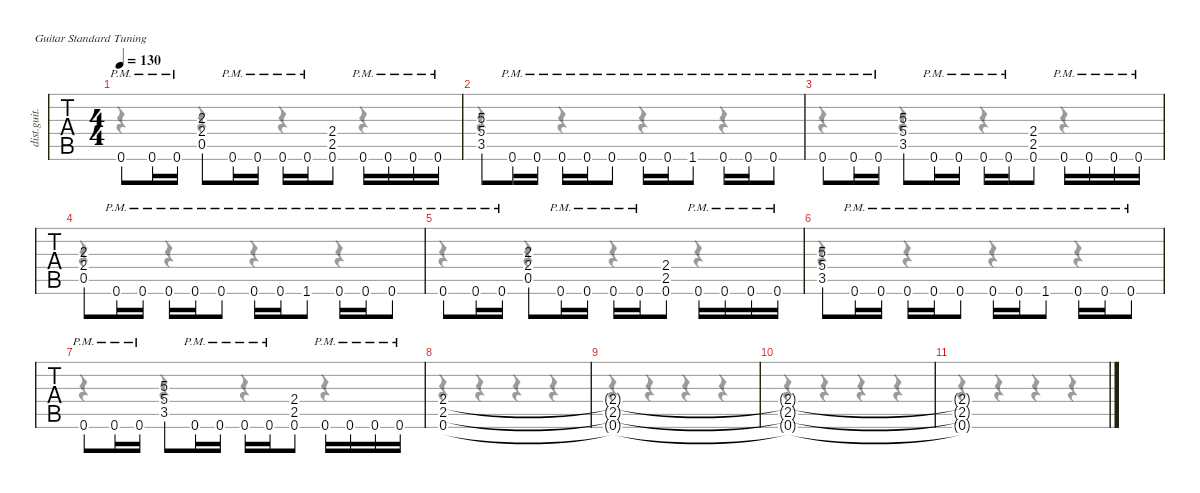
\defaultSystemsLayout 4
\hideDynamics
\bracketExtendMode nobrackets
\track ("James Hetfield - Rhythm Guitar" "dist.guit.") {instrument distortionguitar}
\staff {tabs}
\tuning (E4 B3 G3 D3 A2 E2)
\voice
\ts (4 4)
\tempo 130
\clef g2
\ks c
0.6{pm}.8{dy f beam Up} 0.6{pm}.16{beam Up} 0.6{pm}.16{beam Up} (2.3 2.4 0.5).8{beam Up} 0.6{pm}.16{beam Up} 0.6{pm}.16{beam Up} 0.6{pm}.16{beam Up} 0.6{pm}.16{beam Up} (2.4 2.5 0.6).8{beam Up} 0.6{pm}.16{beam Up} 0.6{pm}.16{beam Up} 0.6{pm}.16{beam Up} 0.6{pm}.16{beam Up} |
(5.3 5.4 3.5).8{beam Up} 0.6{pm}.16{beam Up} 0.6{pm}.16{beam Up} 0.6{pm}.16{beam Up} 0.6{pm}.16{beam Up} 0.6{pm}.8{beam Up} 0.6{pm}.16{beam Up} 0.6{pm}.16{beam Up} 1.6{pm}.8{beam Up} 0.6{pm}.16{beam Up} 0.6{pm}.16{beam Up} 0.6{pm}.8{beam Up} |
0.6{pm}.8{beam Up} 0.6{pm}.16{beam Up} 0.6{pm}.16{beam Up} (5.3 5.4 3.5).8{beam Up} 0.6{pm}.16{beam Up} 0.6{pm}.16{beam Up} 0.6{pm}.16{beam Up} 0.6{pm}.16{beam Up} (2.4 2.5 0.6).8{beam Up} 0.6{pm}.16{beam Up} 0.6{pm}.16{beam Up} 0.6{pm}.16{beam Up} 0.6{pm}.16{beam Up} |
(2.3 2.4 0.5).8{beam Up} 0.6{pm}.16{beam Up} 0.6{pm}.16{beam Up} 0.6{pm}.16{beam Up} 0.6{pm}.16{beam Up} 0.6{pm}.8{beam Up} 0.6{pm}.16{beam Up} 0.6{pm}.16{beam Up} 1.6{pm}.8{beam Up} 0.6{pm}.16{beam Up} 0.6{pm}.16{beam Up} 0.6{pm}.8{beam Up} |
0.6{pm}.8{beam Up} 0.6{pm}.16{beam Up} 0.6{pm}.16{beam Up} (2.3 2.4 0.5).8{beam Up} 0.6{pm}.16{beam Up} 0.6{pm}.16{beam Up} 0.6{pm}.16{beam Up} 0.6{pm}.16{beam Up} (2.4 2.5 0.6).8{beam Up} 0.6{pm}.16{beam Up} 0.6{pm}.16{beam Up} 0.6{pm}.16{beam Up} 0.6{pm}.16{beam Up} |
(5.3 5.4 3.5).8{beam Up} 0.6{pm}.16{beam Up} 0.6{pm}.16{beam Up} 0.6{pm}.16{beam Up} 0.6{pm}.16{beam Up} 0.6{pm}.8{beam Up} 0.6{pm}.16{beam Up} 0.6{pm}.16{beam Up} 1.6{pm}.8{beam Up} 0.6{pm}.16{beam Up} 0.6{pm}.16{beam Up} 0.6{pm}.8{beam Up} |
0.6{pm}.8{beam Up} 0.6{pm}.16{beam Up} 0.6{pm}.16{beam Up} (5.3 5.4 3.5).8{beam Up} 0.6{pm}.16{beam Up} 0.6{pm}.16{beam Up} 0.6{pm}.16{beam Up} 0.6{pm}.16{beam Up} (2.4 2.5 0.6).8{beam Up} 0.6{pm}.16{beam Up} 0.6{pm}.16{beam Up} 0.6{pm}.16{beam Up} 0.6{pm}.16{beam Up} |
(2.4 2.5 0.6).1{beam Up} |
(2.4{t} 2.5{t} 0.6{t}).1{beam Up} |
(2.4{t} 2.5{t} 0.6{t}).1{beam Up} |
(2.4{t} 2.5{t} 0.6{t}).1{beam Up}
\voice
\clef g2
\ottava regular
\simile none
\ks c
r.4{dy mf beam Down} r.4{beam Down} r.4{beam Down} r.4{beam Down} |
r.4{beam Down} r.4{beam Down} r.4{beam Down} r.4{beam Down} |
r.4{beam Down} r.4{beam Down} r.4{beam Down} r.4{beam Down} |
r.4{beam Down} r.4{beam Down} r.4{beam Down} r.4{beam Down} |
r.4{beam Down} r.4{beam Down} r.4{beam Down} r.4{beam Down} |
r.4{beam Down} r.4{beam Down} r.4{beam Down} r.4{beam Down} |
r.4{beam Down} r.4{beam Down} r.4{beam Down} r.4{beam Down} |
r.4{beam Down} r.4{beam Down} r.4{beam Down} r.4{beam Down} |
r.4{beam Down} r.4{beam Down} r.4{beam Down} r.4{beam Down} |
r.4{beam Down} r.4{beam Down} r.4{beam Down} r.4{beam Down} |
r.4{beam Down} r.4{beam Down} r.4{beam Down} r.4{beam Down}
